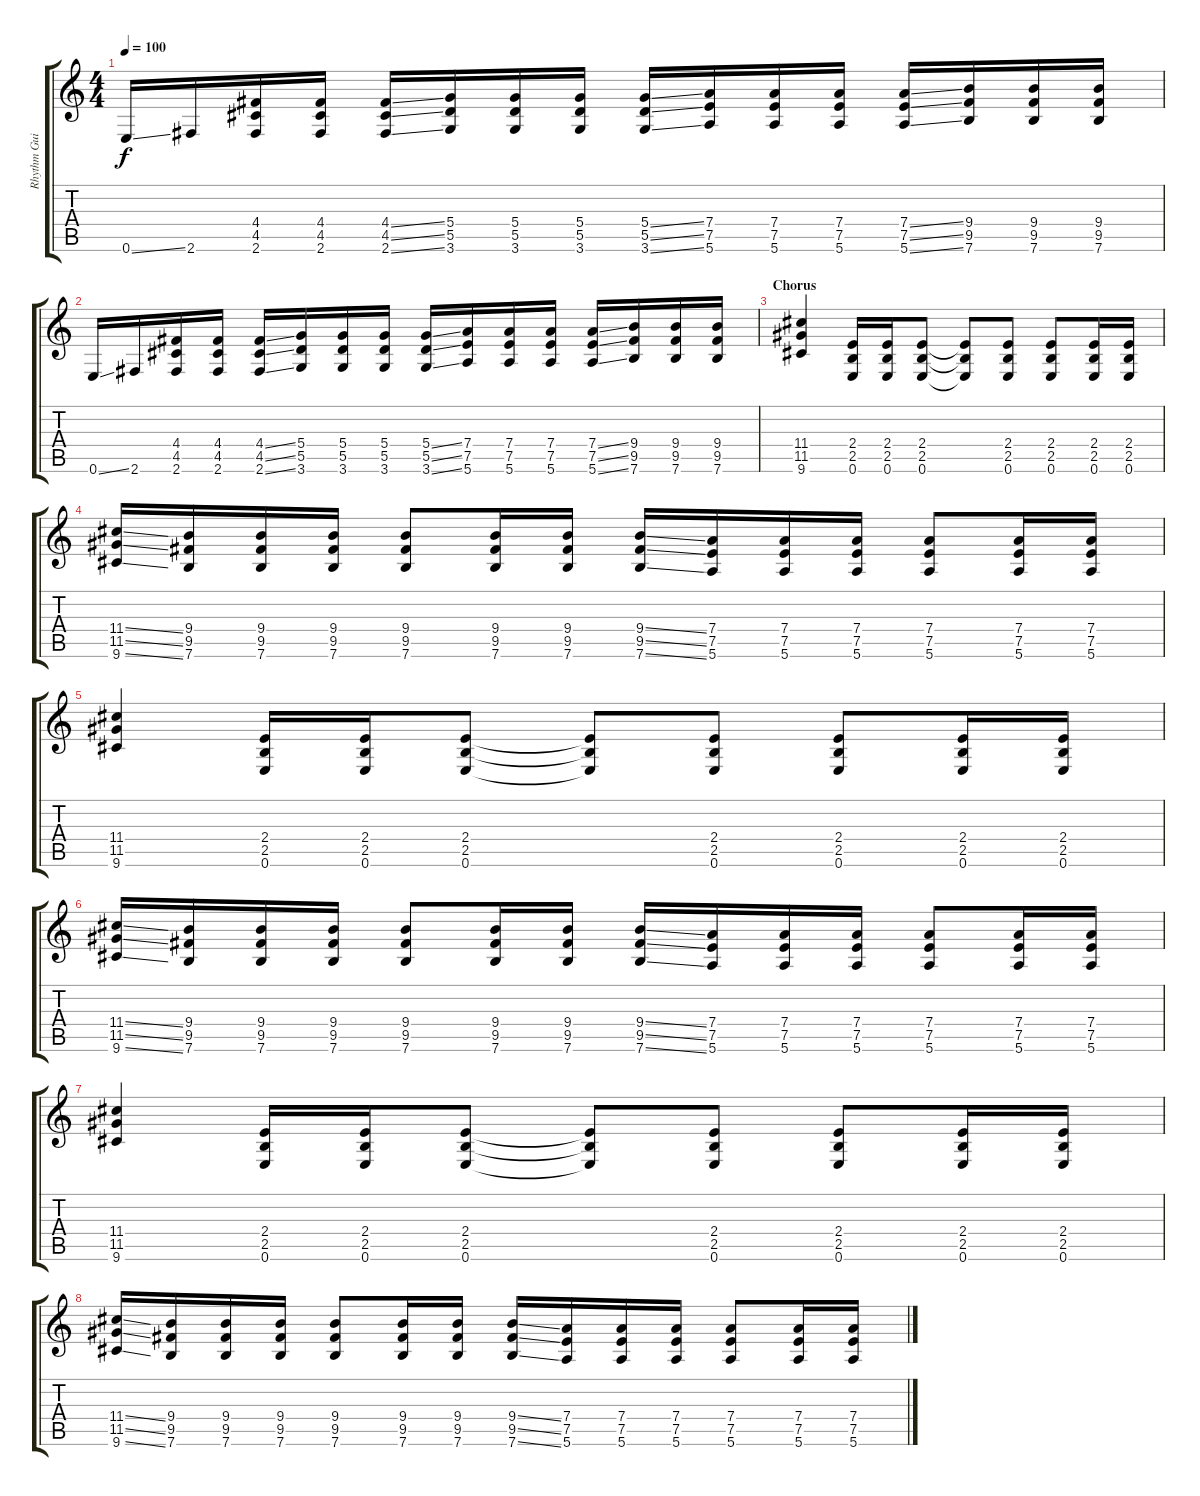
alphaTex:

\track ("Rhythm Guitar" "Rhythm Gui") {instrument distortionguitar}
\staff {score tabs}
\tuning (E4 B3 G3 D3 A2 E2) {hide}
\ts (4 4)
\tempo 100
\clef g2
\ks c
0.6{ss}.16{dy f} 2.6.16 (4.4 4.5 2.6).16 (4.4 4.5 2.6).16 (4.4{ss} 4.5{ss} 2.6{ss}).16 (5.4 5.5 3.6).16 (5.4 5.5 3.6).16 (5.4 5.5 3.6).16 (5.4{ss} 5.5{ss} 3.6{ss}).16 (7.4 7.5 5.6).16 (7.4 7.5 5.6).16 (7.4 7.5 5.6).16 (7.4{ss} 7.5{ss} 5.6{ss}).16 (9.4 9.5 7.6).16 (9.4 9.5 7.6).16 (9.4 9.5 7.6).16 |
0.6{ss}.16 2.6.16 (4.4 4.5 2.6).16 (4.4 4.5 2.6).16 (4.4{ss} 4.5{ss} 2.6{ss}).16 (5.4 5.5 3.6).16 (5.4 5.5 3.6).16 (5.4 5.5 3.6).16 (5.4{ss} 5.5{ss} 3.6{ss}).16 (7.4 7.5 5.6).16 (7.4 7.5 5.6).16 (7.4 7.5 5.6).16 (7.4{ss} 7.5{ss} 5.6{ss}).16 (9.4 9.5 7.6).16 (9.4 9.5 7.6).16 (9.4 9.5 7.6).16 |
\section ("" "Chorus")
(11.4 11.5 9.6).4 (2.4 2.5 0.6).16 (2.4 2.5 0.6).16 (2.4 2.5 0.6).8 (2.4{t} 2.5{t} 0.6{t}).8 (2.4 2.5 0.6).8 (2.4 2.5 0.6).8 (2.4 2.5 0.6).16 (2.4 2.5 0.6).16 |
(11.4{ss} 11.5{ss} 9.6{ss}).16 (9.4 9.5 7.6).16 (9.4 9.5 7.6).16 (9.4 9.5 7.6).16 (9.4 9.5 7.6).8 (9.4 9.5 7.6).16 (9.4 9.5 7.6).16 (9.4{ss} 9.5{ss} 7.6{ss}).16 (7.4 7.5 5.6).16 (7.4 7.5 5.6).16 (7.4 7.5 5.6).16 (7.4 7.5 5.6).8 (7.4 7.5 5.6).16 (7.4 7.5 5.6).16 |
(11.4 11.5 9.6).4 (2.4 2.5 0.6).16 (2.4 2.5 0.6).16 (2.4 2.5 0.6).8 (2.4{t} 2.5{t} 0.6{t}).8 (2.4 2.5 0.6).8 (2.4 2.5 0.6).8 (2.4 2.5 0.6).16 (2.4 2.5 0.6).16 |
(11.4{ss} 11.5{ss} 9.6{ss}).16 (9.4 9.5 7.6).16 (9.4 9.5 7.6).16 (9.4 9.5 7.6).16 (9.4 9.5 7.6).8 (9.4 9.5 7.6).16 (9.4 9.5 7.6).16 (9.4{ss} 9.5{ss} 7.6{ss}).16 (7.4 7.5 5.6).16 (7.4 7.5 5.6).16 (7.4 7.5 5.6).16 (7.4 7.5 5.6).8 (7.4 7.5 5.6).16 (7.4 7.5 5.6).16 |
(11.4 11.5 9.6).4 (2.4 2.5 0.6).16 (2.4 2.5 0.6).16 (2.4 2.5 0.6).8 (2.4{t} 2.5{t} 0.6{t}).8 (2.4 2.5 0.6).8 (2.4 2.5 0.6).8 (2.4 2.5 0.6).16 (2.4 2.5 0.6).16 |
(11.4{ss} 11.5{ss} 9.6{ss}).16 (9.4 9.5 7.6).16 (9.4 9.5 7.6).16 (9.4 9.5 7.6).16 (9.4 9.5 7.6).8 (9.4 9.5 7.6).16 (9.4 9.5 7.6).16 (9.4{ss} 9.5{ss} 7.6{ss}).16 (7.4 7.5 5.6).16 (7.4 7.5 5.6).16 (7.4 7.5 5.6).16 (7.4 7.5 5.6).8 (7.4 7.5 5.6).16 (7.4 7.5 5.6).16
